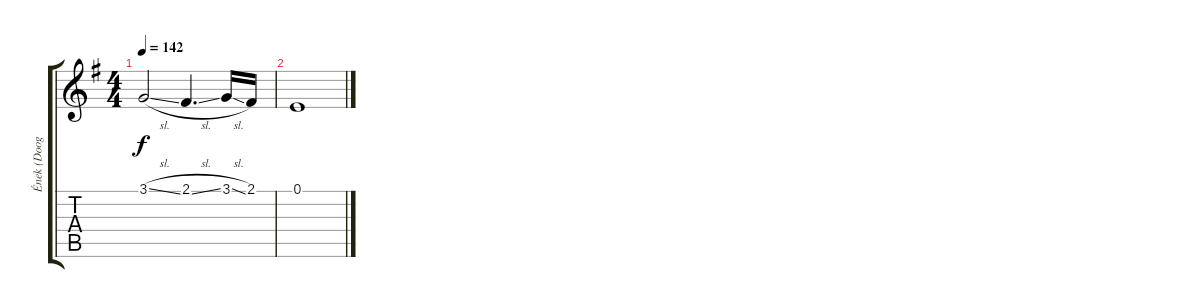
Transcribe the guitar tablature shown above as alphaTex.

\track ("Ének (Doogie White)" "Ének (Doog") {instrument tenorsax}
\staff {score tabs}
\tuning (E4 B3 G3 D3 A2 E2) {hide}
\ts (4 4)
\tempo 142
\clef g2
\ks g
3.1{sl}.2{dy f} 2.1{sl}.4{d} 3.1{sl}.16 2.1.16 |
0.1.1
